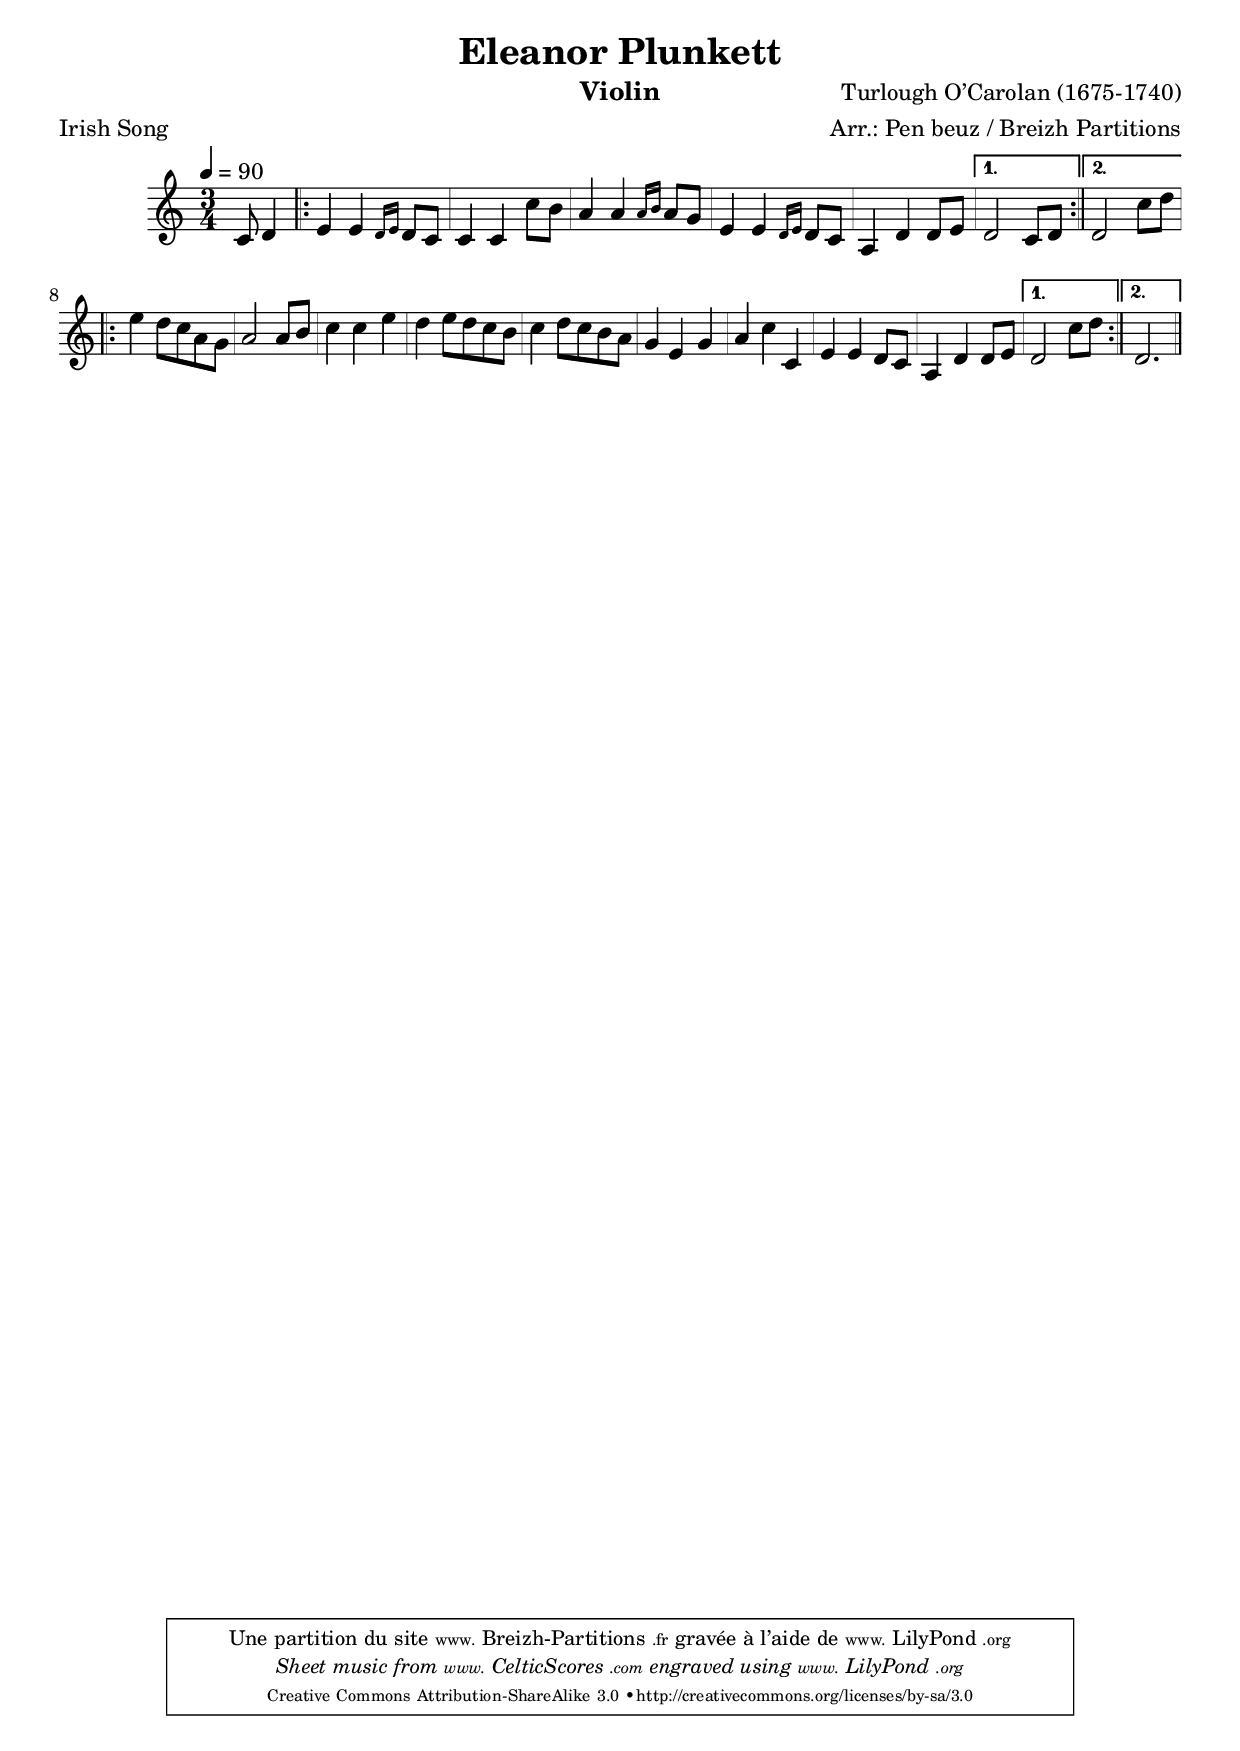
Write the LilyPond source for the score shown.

% Composed by Turlough O’Carolan
% Transcripted by Pen Beuz (2012)
% Arranged for the violin by Breizh Partitions (2012)

\version "2.14.2"
#(set-global-staff-size 20)
#(define cadb #t)
\header
{
	title="Eleanor Plunkett"
	subtitle=""
	composer="Turlough O’Carolan (1675-1740)"
	arranger="Arr.: Pen beuz / Breizh Partitions"
	instrument = "Violin"
	meter = "Irish Song"
	poet=""
	
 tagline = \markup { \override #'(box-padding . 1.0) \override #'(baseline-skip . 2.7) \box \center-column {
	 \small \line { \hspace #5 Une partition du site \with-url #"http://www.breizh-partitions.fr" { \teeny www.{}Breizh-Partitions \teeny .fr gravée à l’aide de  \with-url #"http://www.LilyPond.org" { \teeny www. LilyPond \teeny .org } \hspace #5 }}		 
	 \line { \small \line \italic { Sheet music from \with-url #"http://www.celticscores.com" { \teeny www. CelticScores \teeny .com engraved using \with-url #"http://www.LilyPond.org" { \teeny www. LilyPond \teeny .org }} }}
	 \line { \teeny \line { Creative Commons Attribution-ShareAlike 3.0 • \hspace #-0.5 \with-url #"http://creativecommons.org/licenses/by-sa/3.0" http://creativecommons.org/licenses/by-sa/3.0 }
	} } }
}


diato =
{
  %	\clef treble
  \key c \major
  \tempo 4 = 90
  \time 3/4
  \override TupletBracket #'bracket-visibility = ##t %% Force l'affichage des crochets de nolets
  \tupletUp %% Crochets de nolets au-dessus

  \partial 8*3
  c'8 d'4

  \repeat volta 2 {
 	e'4 e' \grace { d'16[ e'] } d'8 c'  % 2
 	c'4 c'4 c''8 b'  % 3
 	a'4 a' \grace { a'16[ b'] } a'8 g'  % 4
 	e'4 e' \grace { d'16[ e'] } d'8 c'  % 5
 	a4 d' d'8 e'  % 6
  }
  \alternative {
	{
   	  d'2 c'8 d'  % 7
	}
	{
   	  d'2 c''8 d''  % 7
	}
  }
  \repeat volta 2 {
	e''4 d''8 c'' a' g'  % 8
 	a'2 a'8 b'  % 9
	c''4 c'' e''  % 10
 	d''4 e''8 d'' c'' b'  % 11
 	c''4 d''8 c'' b' a'  % 12
 	g'4 e' g'  % 13
 	a'4 c'' c'  % 14
 	e'4 e' d'8 c'  % 15
 	a4 d' d'8 e'  % 16
  }
  \alternative {
	{
	  d'2 c''8 d'' %17
	}
	{
	  d'2. %17
	}
  }

  \bar "|."}



  	\score {
	  \new StaffGroup <<
	  	\new Staff{
		  \override Staff.BarLine #'thick-thickness = #2
		  \override Staff.BarLine #'hair-thickness = #0.3
		  \clef "G"
%		  \set Staff.instrumentName="Diato"
		  \context Voice = "melodie" { \diato}
	  	}
	  >>
  	  	}
% }

\score {
	\unfoldRepeats{
	\new StaffGroup
	<<
		\new Staff{
		\set Staff.midiInstrument="acoustic guitar (nylon)"
		\diato }
	>>
	}
	\midi{}
}

